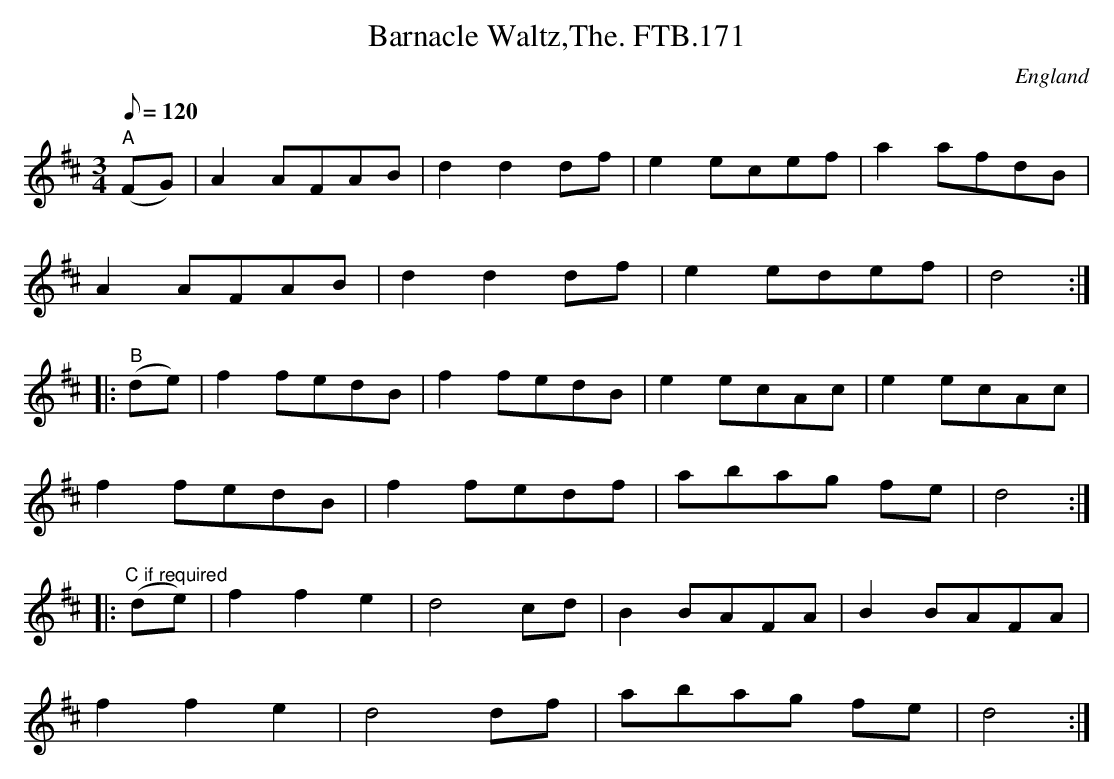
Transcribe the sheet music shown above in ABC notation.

X:1
T:Barnacle Waltz,The. FTB.171
M:3/4
Q:120
O:England
K:D
"A"(FG)|A2AFAB|d2d2df|e2ecef|a2afdB|
A2AFAB|d2d2df|e2edef|d4:|
|:"B"(de)|f2fedB|f2fedB|e2ecAc|e2ecAc|
f2fedB|f2fedf|abag fe|d4:|
|:"C if required"(de)|f2f2e2|d4cd|B2BAFA|B2BAFA|
f2f2e2|d4df|abag fe|d4:|
